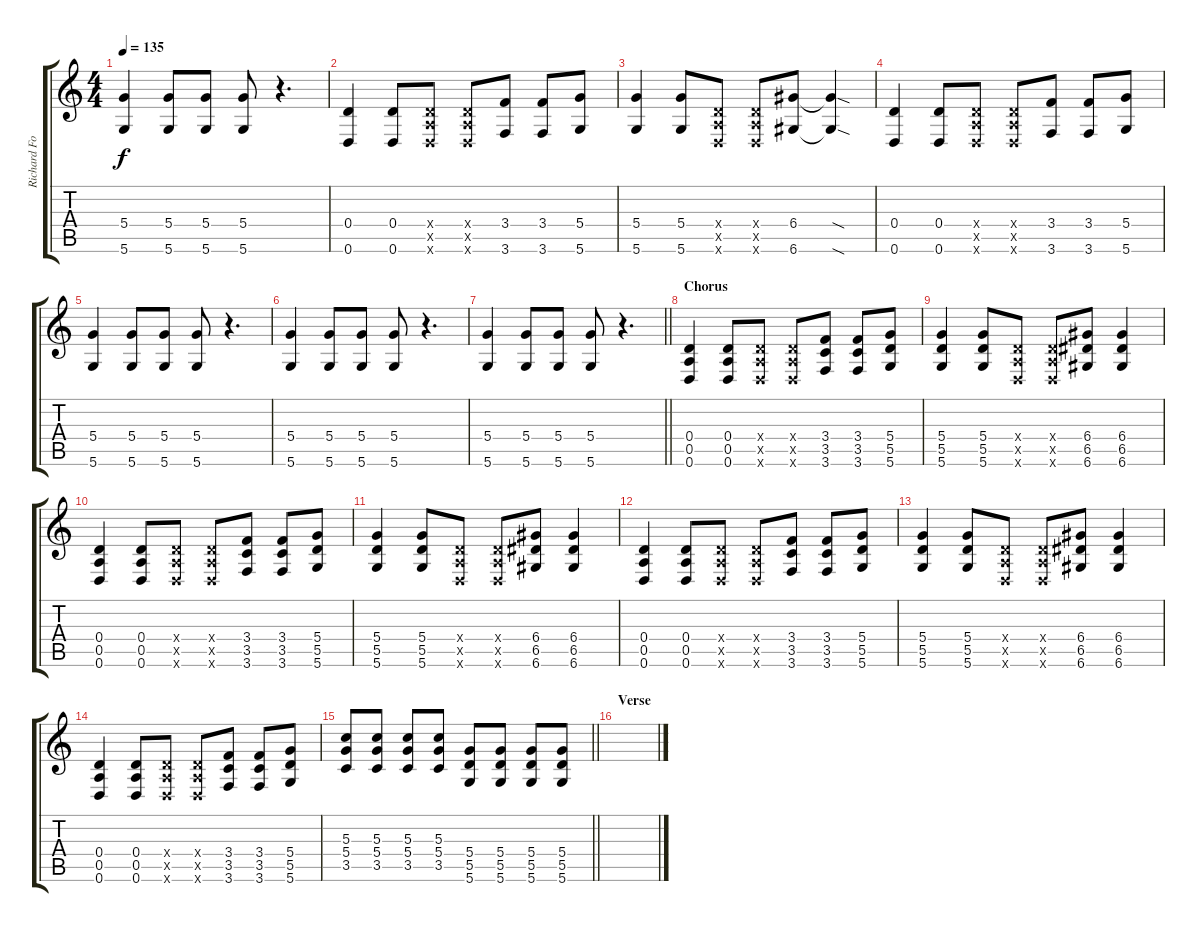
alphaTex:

\track ("Richard Fortus" "Richard Fo") {instrument overdrivenguitar}
\staff {score tabs}
\tuning (E4 B3 G3 D3 A2 D2) {hide}
\ts (4 4)
\tempo 135
\clef g2
\ks c
(5.4 5.6).4{dy f} (5.4 5.6).8 (5.4 5.6).8 (5.4 5.6).8 r.4{d} |
(0.4 0.6).4{volume 13} (0.4 0.6).8 (0.4{x} 0.5{x} 0.6{x}).8 (0.4{x} 0.5{x} 0.6{x}).8 (3.4 3.6).8 (3.4 3.6).8 (5.4 5.6).8 |
(5.4 5.6).4 (5.4 5.6).8 (0.4{x} 0.5{x} 0.6{x}).8 (0.4{x} 0.5{x} 0.6{x}).8 (6.4 6.6).8 (6.4{sod t} 6.6{sod t}).4 |
(0.4 0.6).4 (0.4 0.6).8 (0.4{x} 0.5{x} 0.6{x}).8 (0.4{x} 0.5{x} 0.6{x}).8 (3.4 3.6).8 (3.4 3.6).8 (5.4 5.6).8 |
(5.4 5.6).4 (5.4 5.6).8 (5.4 5.6).8 (5.4 5.6).8 r.4{d} |
(5.4 5.6).4 (5.4 5.6).8 (5.4 5.6).8 (5.4 5.6).8 r.4{d} |
\barLineRight lightlight
(5.4 5.6).4 (5.4 5.6).8 (5.4 5.6).8 (5.4 5.6).8 r.4{d} |
\section ("" "Chorus")
(0.4 0.5 0.6).4 (0.4 0.5 0.6).8 (0.4{x} 0.5{x} 0.6{x}).8 (0.4{x} 0.5{x} 0.6{x}).8 (3.4 3.5 3.6).8 (3.4 3.5 3.6).8 (5.4 5.5 5.6).8 |
(5.4 5.5 5.6).4 (5.4 5.5 5.6).8 (0.4{x} 0.5{x} 0.6{x}).8 (0.4{x} 0.5{x} 0.6{x}).8 (6.4 6.5 6.6).8 (6.4 6.5 6.6).4 |
(0.4 0.5 0.6).4 (0.4 0.5 0.6).8 (0.4{x} 0.5{x} 0.6{x}).8 (0.4{x} 0.5{x} 0.6{x}).8 (3.4 3.5 3.6).8 (3.4 3.5 3.6).8 (5.4 5.5 5.6).8 |
(5.4 5.5 5.6).4 (5.4 5.5 5.6).8 (0.4{x} 0.5{x} 0.6{x}).8 (0.4{x} 0.5{x} 0.6{x}).8 (6.4 6.5 6.6).8 (6.4 6.5 6.6).4 |
(0.4 0.5 0.6).4 (0.4 0.5 0.6).8 (0.4{x} 0.5{x} 0.6{x}).8 (0.4{x} 0.5{x} 0.6{x}).8 (3.4 3.5 3.6).8 (3.4 3.5 3.6).8 (5.4 5.5 5.6).8 |
(5.4 5.5 5.6).4 (5.4 5.5 5.6).8 (0.4{x} 0.5{x} 0.6{x}).8 (0.4{x} 0.5{x} 0.6{x}).8 (6.4 6.5 6.6).8 (6.4 6.5 6.6).4 |
(0.4 0.5 0.6).4 (0.4 0.5 0.6).8 (0.4{x} 0.5{x} 0.6{x}).8 (0.4{x} 0.5{x} 0.6{x}).8 (3.4 3.5 3.6).8 (3.4 3.5 3.6).8 (5.4 5.5 5.6).8 |
\barLineRight lightlight
(5.3 5.4 3.5).8 (5.3 5.4 3.5).8 (5.3 5.4 3.5).8 (5.3 5.4 3.5).8 (5.4 5.5 5.6).8 (5.4 5.5 5.6).8 (5.4 5.5 5.6).8 (5.4 5.5 5.6).8 |
\section ("" "Verse")
